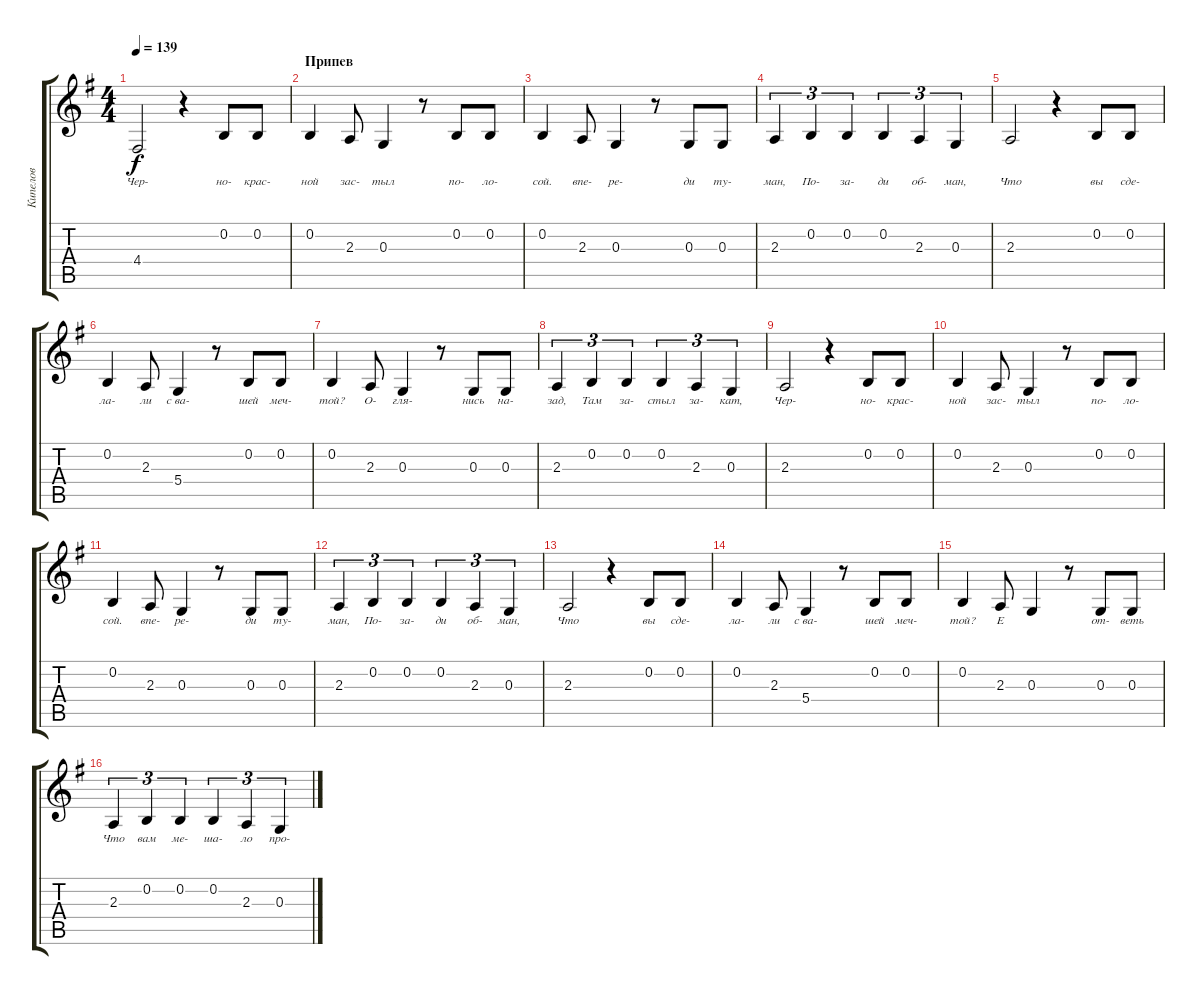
\track ("Кипелов" "Кипелов") {instrument lead6voice}
\staff {score tabs}
\tuning (E4 B3 G3 D3 A2 E2) {hide}
\ts (4 4)
\tempo 139
\clef g2
\ks eminor
4.4.2{lyrics (0 "Чеp-") lyrics (1 "") lyrics (2 "") lyrics (3 "") lyrics (4 "") dy f} r.4 0.2.8{lyrics (0 "но-") lyrics (1 "") lyrics (2 "") lyrics (3 "") lyrics (4 "")} 0.2.8{lyrics (0 "кpас-") lyrics (1 "") lyrics (2 "") lyrics (3 "") lyrics (4 "")} |
\section ("" "Припев")
0.2.4{lyrics (0 "ной") lyrics (1 "") lyrics (2 "") lyrics (3 "") lyrics (4 "")} 2.3.8{lyrics (0 "зас-") lyrics (1 "") lyrics (2 "") lyrics (3 "") lyrics (4 "")} 0.3.4{lyrics (0 "тыл") lyrics (1 "") lyrics (2 "") lyrics (3 "") lyrics (4 "")} r.8 0.2.8{lyrics (0 "по-") lyrics (1 "") lyrics (2 "") lyrics (3 "") lyrics (4 "")} 0.2.8{lyrics (0 "ло-") lyrics (1 "") lyrics (2 "") lyrics (3 "") lyrics (4 "")} |
0.2.4{lyrics (0 "сой.") lyrics (1 "") lyrics (2 "") lyrics (3 "") lyrics (4 "")} 2.3.8{lyrics (0 "впе-") lyrics (1 "") lyrics (2 "") lyrics (3 "") lyrics (4 "")} 0.3.4{lyrics (0 "pе-") lyrics (1 "") lyrics (2 "") lyrics (3 "") lyrics (4 "")} r.8 0.3.8{lyrics (0 "ди") lyrics (1 "") lyrics (2 "") lyrics (3 "") lyrics (4 "")} 0.3.8{lyrics (0 "тy-") lyrics (1 "") lyrics (2 "") lyrics (3 "") lyrics (4 "")} |
2.3.4{tu (3 2) lyrics (0 "ман,") lyrics (1 "") lyrics (2 "") lyrics (3 "") lyrics (4 "")} 0.2.4{tu (3 2) lyrics (0 "По-") lyrics (1 "") lyrics (2 "") lyrics (3 "") lyrics (4 "")} 0.2.4{tu (3 2) lyrics (0 "за-") lyrics (1 "") lyrics (2 "") lyrics (3 "") lyrics (4 "")} 0.2.4{tu (3 2) lyrics (0 "ди") lyrics (1 "") lyrics (2 "") lyrics (3 "") lyrics (4 "")} 2.3.4{tu (3 2) lyrics (0 "об-") lyrics (1 "") lyrics (2 "") lyrics (3 "") lyrics (4 "")} 0.3.4{tu (3 2) lyrics (0 "ман,") lyrics (1 "") lyrics (2 "") lyrics (3 "") lyrics (4 "")} |
2.3.2{lyrics (0 "Что") lyrics (1 "") lyrics (2 "") lyrics (3 "") lyrics (4 "")} r.4 0.2.8{lyrics (0 "вы") lyrics (1 "") lyrics (2 "") lyrics (3 "") lyrics (4 "")} 0.2.8{lyrics (0 "сде-") lyrics (1 "") lyrics (2 "") lyrics (3 "") lyrics (4 "")} |
0.2.4{lyrics (0 "ла-") lyrics (1 "") lyrics (2 "") lyrics (3 "") lyrics (4 "")} 2.3.8{lyrics (0 "ли") lyrics (1 "") lyrics (2 "") lyrics (3 "") lyrics (4 "")} 5.4.4{lyrics (0 "с ва-") lyrics (1 "") lyrics (2 "") lyrics (3 "") lyrics (4 "")} r.8 0.2.8{lyrics (0 "шей") lyrics (1 "") lyrics (2 "") lyrics (3 "") lyrics (4 "")} 0.2.8{lyrics (0 "меч-") lyrics (1 "") lyrics (2 "") lyrics (3 "") lyrics (4 "")} |
0.2.4{lyrics (0 "той?") lyrics (1 "") lyrics (2 "") lyrics (3 "") lyrics (4 "")} 2.3.8{lyrics (0 "О-") lyrics (1 "") lyrics (2 "") lyrics (3 "") lyrics (4 "")} 0.3.4{lyrics (0 "гля-") lyrics (1 "") lyrics (2 "") lyrics (3 "") lyrics (4 "")} r.8 0.3.8{lyrics (0 "нись") lyrics (1 "") lyrics (2 "") lyrics (3 "") lyrics (4 "")} 0.3.8{lyrics (0 "на-") lyrics (1 "") lyrics (2 "") lyrics (3 "") lyrics (4 "")} |
2.3.4{tu (3 2) lyrics (0 "зад,") lyrics (1 "") lyrics (2 "") lyrics (3 "") lyrics (4 "")} 0.2.4{tu (3 2) lyrics (0 "Там") lyrics (1 "") lyrics (2 "") lyrics (3 "") lyrics (4 "")} 0.2.4{tu (3 2) lyrics (0 "за-") lyrics (1 "") lyrics (2 "") lyrics (3 "") lyrics (4 "")} 0.2.4{tu (3 2) lyrics (0 "стыл") lyrics (1 "") lyrics (2 "") lyrics (3 "") lyrics (4 "")} 2.3.4{tu (3 2) lyrics (0 "за-") lyrics (1 "") lyrics (2 "") lyrics (3 "") lyrics (4 "")} 0.3.4{tu (3 2) lyrics (0 "кат,") lyrics (1 "") lyrics (2 "") lyrics (3 "") lyrics (4 "")} |
2.3.2{lyrics (0 "Чеp-") lyrics (1 "") lyrics (2 "") lyrics (3 "") lyrics (4 "")} r.4 0.2.8{lyrics (0 "но-") lyrics (1 "") lyrics (2 "") lyrics (3 "") lyrics (4 "")} 0.2.8{lyrics (0 "кpас-") lyrics (1 "") lyrics (2 "") lyrics (3 "") lyrics (4 "")} |
0.2.4{lyrics (0 "ной") lyrics (1 "") lyrics (2 "") lyrics (3 "") lyrics (4 "")} 2.3.8{lyrics (0 "зас-") lyrics (1 "") lyrics (2 "") lyrics (3 "") lyrics (4 "")} 0.3.4{lyrics (0 "тыл") lyrics (1 "") lyrics (2 "") lyrics (3 "") lyrics (4 "")} r.8 0.2.8{lyrics (0 "по-") lyrics (1 "") lyrics (2 "") lyrics (3 "") lyrics (4 "")} 0.2.8{lyrics (0 "ло-") lyrics (1 "") lyrics (2 "") lyrics (3 "") lyrics (4 "")} |
0.2.4{lyrics (0 "сой.") lyrics (1 "") lyrics (2 "") lyrics (3 "") lyrics (4 "")} 2.3.8{lyrics (0 "впе-") lyrics (1 "") lyrics (2 "") lyrics (3 "") lyrics (4 "")} 0.3.4{lyrics (0 "pе-") lyrics (1 "") lyrics (2 "") lyrics (3 "") lyrics (4 "")} r.8 0.3.8{lyrics (0 "ди") lyrics (1 "") lyrics (2 "") lyrics (3 "") lyrics (4 "")} 0.3.8{lyrics (0 "тy-") lyrics (1 "") lyrics (2 "") lyrics (3 "") lyrics (4 "")} |
2.3.4{tu (3 2) lyrics (0 "ман,") lyrics (1 "") lyrics (2 "") lyrics (3 "") lyrics (4 "")} 0.2.4{tu (3 2) lyrics (0 "По-") lyrics (1 "") lyrics (2 "") lyrics (3 "") lyrics (4 "")} 0.2.4{tu (3 2) lyrics (0 "за-") lyrics (1 "") lyrics (2 "") lyrics (3 "") lyrics (4 "")} 0.2.4{tu (3 2) lyrics (0 "ди") lyrics (1 "") lyrics (2 "") lyrics (3 "") lyrics (4 "")} 2.3.4{tu (3 2) lyrics (0 "об-") lyrics (1 "") lyrics (2 "") lyrics (3 "") lyrics (4 "")} 0.3.4{tu (3 2) lyrics (0 "ман,") lyrics (1 "") lyrics (2 "") lyrics (3 "") lyrics (4 "")} |
2.3.2{lyrics (0 "Что") lyrics (1 "") lyrics (2 "") lyrics (3 "") lyrics (4 "")} r.4 0.2.8{lyrics (0 "вы") lyrics (1 "") lyrics (2 "") lyrics (3 "") lyrics (4 "")} 0.2.8{lyrics (0 "сде-") lyrics (1 "") lyrics (2 "") lyrics (3 "") lyrics (4 "")} |
0.2.4{lyrics (0 "ла-") lyrics (1 "") lyrics (2 "") lyrics (3 "") lyrics (4 "")} 2.3.8{lyrics (0 "ли") lyrics (1 "") lyrics (2 "") lyrics (3 "") lyrics (4 "")} 5.4.4{lyrics (0 "с ва-") lyrics (1 "") lyrics (2 "") lyrics (3 "") lyrics (4 "")} r.8 0.2.8{lyrics (0 "шей") lyrics (1 "") lyrics (2 "") lyrics (3 "") lyrics (4 "")} 0.2.8{lyrics (0 "меч-") lyrics (1 "") lyrics (2 "") lyrics (3 "") lyrics (4 "")} |
0.2.4{lyrics (0 "той?") lyrics (1 "") lyrics (2 "") lyrics (3 "") lyrics (4 "")} 2.3.8{lyrics (0 "Е") lyrics (1 "") lyrics (2 "") lyrics (3 "") lyrics (4 "")} 0.3.4{lyrics (0 "") lyrics (1 "") lyrics (2 "") lyrics (3 "") lyrics (4 "")} r.8 0.3.8{lyrics (0 "от-") lyrics (1 "") lyrics (2 "") lyrics (3 "") lyrics (4 "")} 0.3.8{lyrics (0 "веть") lyrics (1 "") lyrics (2 "") lyrics (3 "") lyrics (4 "")} |
2.3.4{tu (3 2) lyrics (0 "Что") lyrics (1 "") lyrics (2 "") lyrics (3 "") lyrics (4 "")} 0.2.4{tu (3 2) lyrics (0 "вам") lyrics (1 "") lyrics (2 "") lyrics (3 "") lyrics (4 "")} 0.2.4{tu (3 2) lyrics (0 "ме-") lyrics (1 "") lyrics (2 "") lyrics (3 "") lyrics (4 "")} 0.2.4{tu (3 2) lyrics (0 "ша-") lyrics (1 "") lyrics (2 "") lyrics (3 "") lyrics (4 "")} 2.3.4{tu (3 2) lyrics (0 "ло") lyrics (1 "") lyrics (2 "") lyrics (3 "") lyrics (4 "")} 0.3.4{tu (3 2) lyrics (0 "пpо-") lyrics (1 "") lyrics (2 "") lyrics (3 "") lyrics (4 "")}
